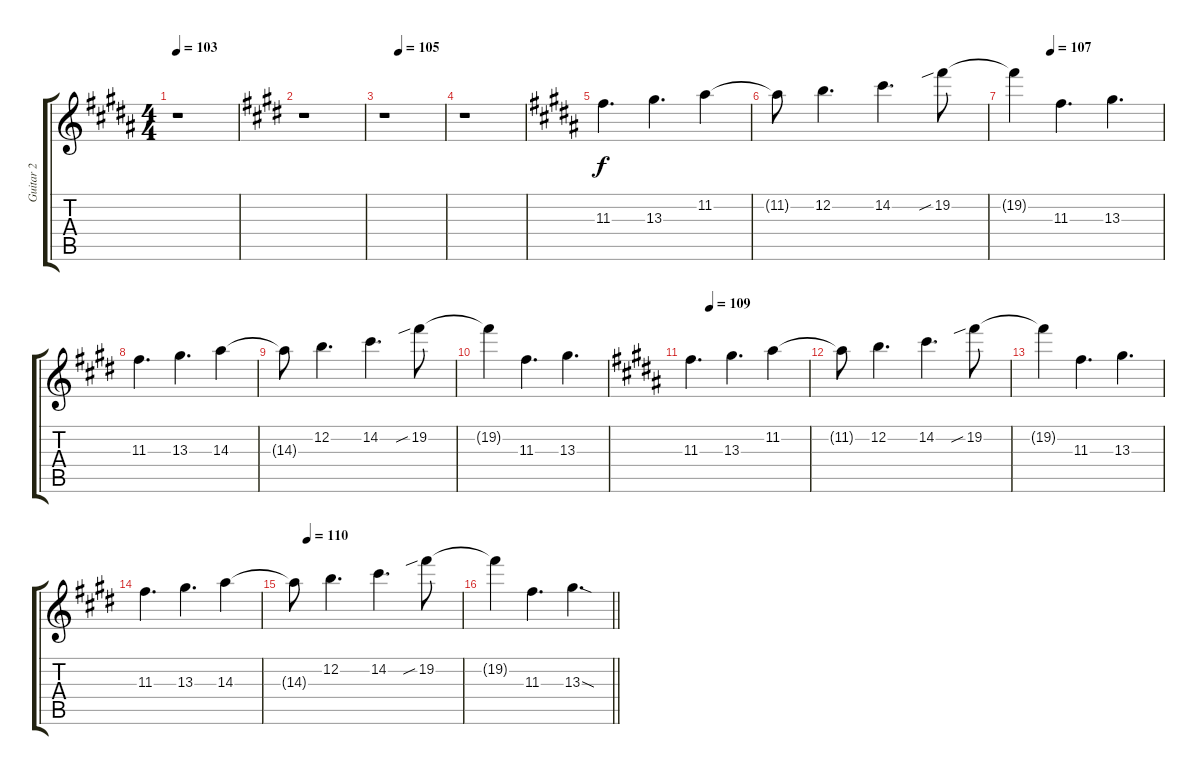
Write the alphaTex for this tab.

\track ("Guitar 2" "Guitar 2") {instrument overdrivenguitar}
\staff {score tabs}
\tuning (E4 B3 G3 D3 A2 E2) {hide}
\ts (4 4)
\tempo 103
\clef g2
\ks b
r.1{dy fff} |
\ks e
r.1 |
\tempo (105 0.25)
r.1 |
r.1{volume 0} |
\ks b
11.3.4{d dy f volume 7} 13.3.4{d} 11.2.4 |
11.2{t}.8 12.2.4{d} 14.2.4{d} 19.2{sib}.8 |
\tempo (107 0.25)
19.2{t}.4 11.3.4{d} 13.3.4{d} |
\ks e
11.3.4{d} 13.3.4{d} 14.3.4 |
14.3{t}.8 12.2.4{d} 14.2.4{d} 19.2{sib}.8 |
19.2{t}.4 11.3.4{d} 13.3.4{d} |
\tempo (109 0.16666666666666666)
\ks b
11.3.4{d} 13.3.4{d} 11.2.4 |
11.2{t}.8 12.2.4{d} 14.2.4{d} 19.2{sib}.8 |
19.2{t}.4 11.3.4{d} 13.3.4{d} |
\ks e
11.3.4{d} 13.3.4{d} 14.3.4 |
\tempo (110 0.08333333333333333)
14.3{t}.8 12.2.4{d} 14.2.4{d} 19.2{sib}.8 |
\barLineRight lightlight
19.2{t}.4 11.3.4{d} 13.3{sod}.4{d}
